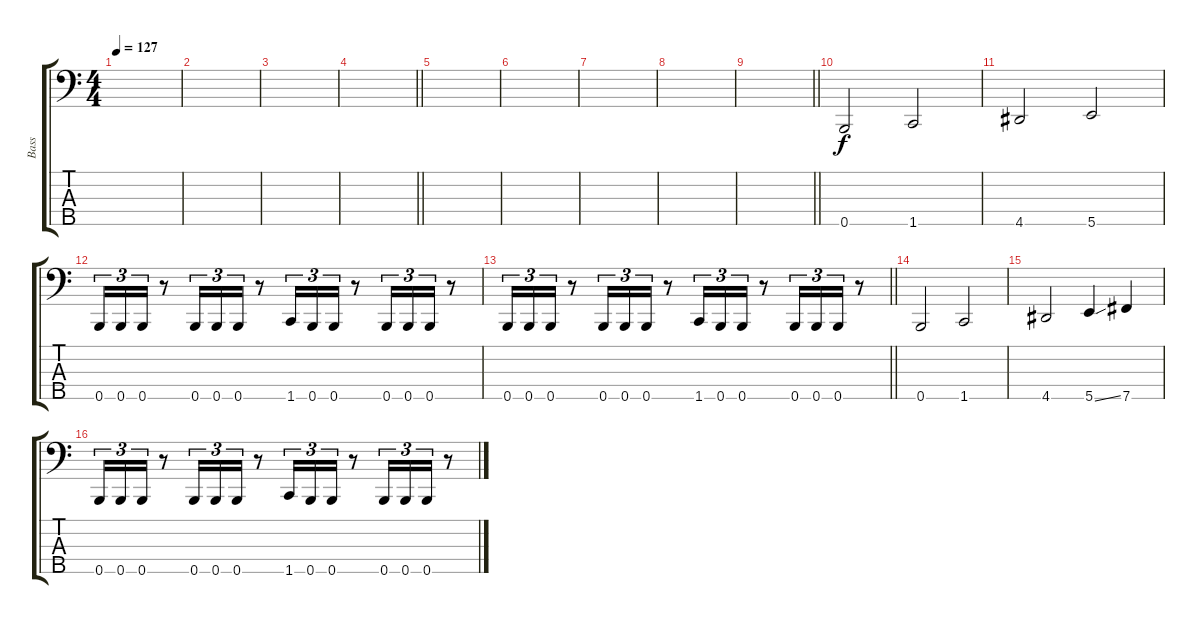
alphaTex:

\track ("Bass" "Bass") {instrument electricbassfinger}
\staff {score tabs}
\tuning (G2 D2 A1 E1 B0) {hide}
\ts (4 4)
\tempo 127
\clef f4
\ks c
|
|
|
\barLineRight lightlight
|
|
|
|
|
\barLineRight lightlight
|
0.5.2 1.5.2 |
4.5.2 5.5.2 |
0.5.16{tu (3 2)} 0.5.16{tu (3 2)} 0.5.16{tu (3 2)} r.8 0.5.16{tu (3 2)} 0.5.16{tu (3 2)} 0.5.16{tu (3 2)} r.8 1.5.16{tu (3 2)} 0.5.16{tu (3 2)} 0.5.16{tu (3 2)} r.8 0.5.16{tu (3 2)} 0.5.16{tu (3 2)} 0.5.16{tu (3 2)} r.8 |
\barLineRight lightlight
0.5.16{tu (3 2)} 0.5.16{tu (3 2)} 0.5.16{tu (3 2)} r.8 0.5.16{tu (3 2)} 0.5.16{tu (3 2)} 0.5.16{tu (3 2)} r.8 1.5.16{tu (3 2)} 0.5.16{tu (3 2)} 0.5.16{tu (3 2)} r.8 0.5.16{tu (3 2)} 0.5.16{tu (3 2)} 0.5.16{tu (3 2)} r.8 |
0.5.2 1.5.2 |
4.5.2 5.5{ss}.4 7.5.4 |
0.5.16{tu (3 2)} 0.5.16{tu (3 2)} 0.5.16{tu (3 2)} r.8 0.5.16{tu (3 2)} 0.5.16{tu (3 2)} 0.5.16{tu (3 2)} r.8 1.5.16{tu (3 2)} 0.5.16{tu (3 2)} 0.5.16{tu (3 2)} r.8 0.5.16{tu (3 2)} 0.5.16{tu (3 2)} 0.5.16{tu (3 2)} r.8
